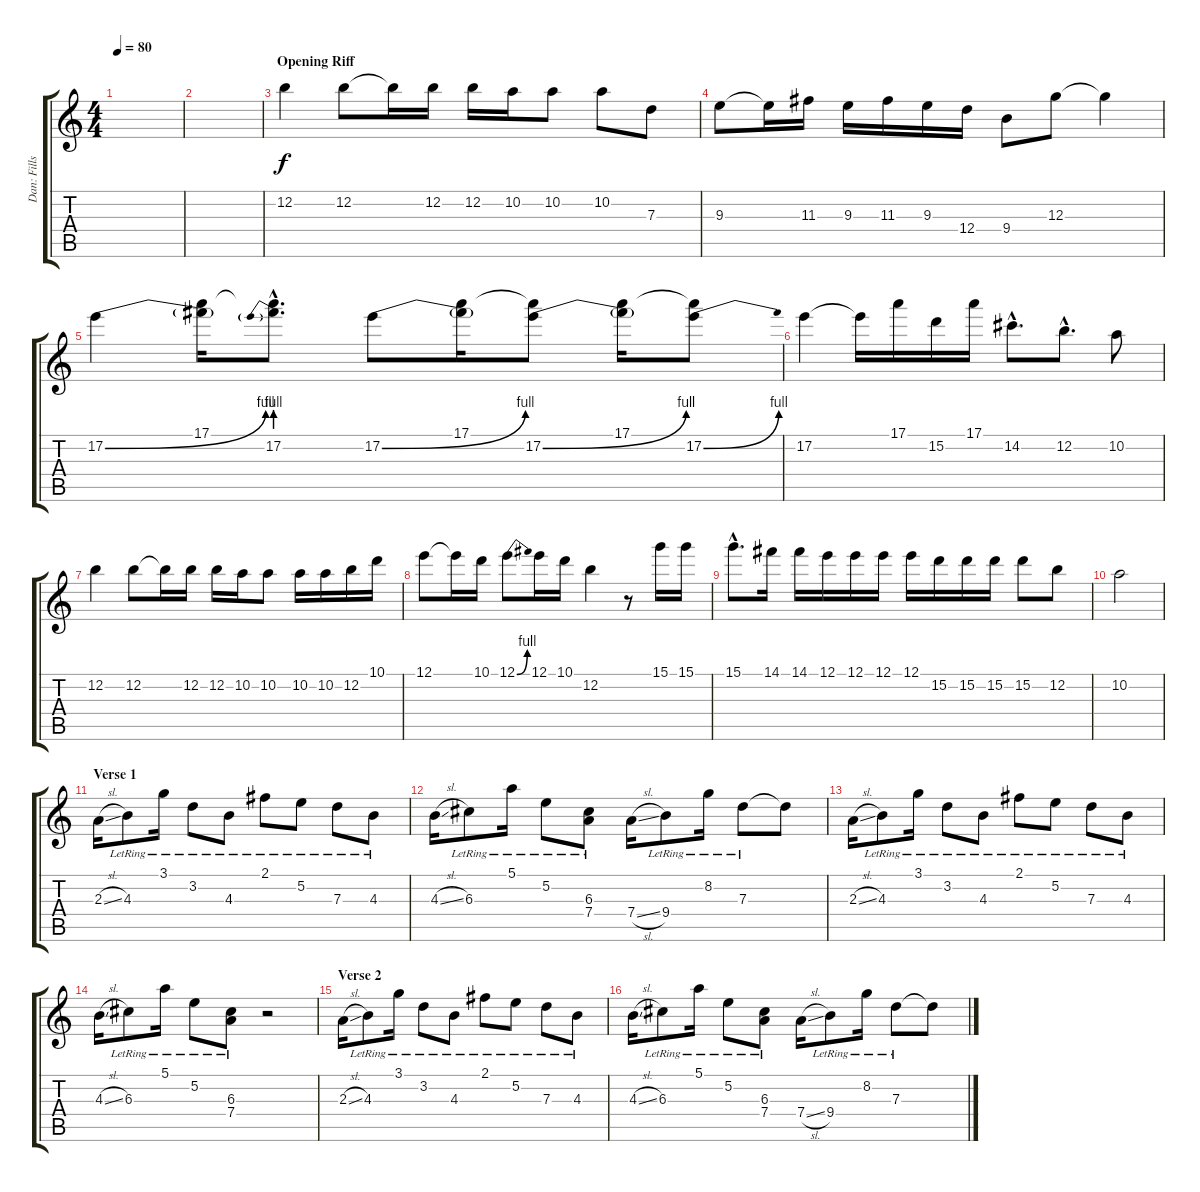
\track ("Dan: Fills, Solo, Rythm" "Dan: Fills") {instrument overdrivenguitar}
\staff {score tabs}
\tuning (E4 B3 G3 D3 A2 E2) {hide}
\ts (4 4)
\tempo 80
\clef g2
\ks c
|
|
\section ("" "Opening Riff")
12.2.4{volume 13 balance 16 instrument overdrivenguitar} 12.2.8 12.2{t}.16 12.2.16 12.2.16 10.2.16 10.2.8 10.2.8 7.3.8 |
9.3.8 9.3{t}.16 11.3.16 9.3.16 11.3.16 9.3.16 12.4.16 9.4.8 12.3.8 12.3{t}.4 |
17.2{be (bend 0 0 60 4)}.4 (17.1 17.2{t}).16 (17.1{hac t} 17.2{be (prebend 0 4 60 4) hac}).8{d} 17.2{be (bend 0 0 60 4)}.8 (17.1 17.2{t}).16 (17.1{t} 17.2{be (bend 0 0 60 4)}).8 (17.1 17.2{t}).16 (17.1{t} 17.2{be (bend 0 0 60 4)}).8 |
17.2.4 17.2{t}.16 17.1.16 15.2.16 17.1.16 14.2{hac}.8{d} 12.2{hac}.8{d} 10.2.8 |
12.2.4 12.2.8 12.2{t}.16 12.2.16 12.2.16 10.2.16 10.2.8 10.2.16 10.2.16 12.2.16 10.1.16 |
12.1.8 12.1{t}.16 10.1.16 12.1{be (bend 0 0 60 4)}.8 12.1.16 10.1.16 12.2.4 r.8 15.1.16{volume 13 balance 16 instrument distortionguitar} 15.1.16 |
15.1{hac}.8{d} 14.1.16 14.1.16 12.1.16 12.1.16 12.1.16 12.1.16 15.2.16 15.2.16 15.2.16 15.2.8 12.2.8 |
10.2.2 |
\section ("" "Verse 1")
2.3{sl}.16{volume 13 balance 8 instrument acousticguitarsteel} 4.3{lr}.8 3.1{lr}.16 3.2{lr}.8 4.3{lr}.8 2.1{lr}.8 5.2{lr}.8 7.3{lr}.8 4.3{lr}.8 |
4.3{sl}.16 6.3{lr}.8 5.1{lr}.16 5.2{lr}.8 (6.3{lr} 7.4{lr}).8 7.4{sl}.16 9.4{lr}.8 8.2{lr}.16 7.3{lr}.8 7.3{t}.8 |
2.3{sl}.16{volume 13 balance 8 instrument acousticguitarsteel} 4.3{lr}.8 3.1{lr}.16 3.2{lr}.8 4.3{lr}.8 2.1{lr}.8 5.2{lr}.8 7.3{lr}.8 4.3{lr}.8 |
4.3{sl}.16 6.3{lr}.8 5.1{lr}.16 5.2{lr}.8 (6.3{lr} 7.4{lr}).8 r.2 |
\section ("" "Verse 2")
2.3{sl}.16{volume 13 balance 8 instrument acousticguitarsteel} 4.3{lr}.8 3.1{lr}.16 3.2{lr}.8 4.3{lr}.8 2.1{lr}.8 5.2{lr}.8 7.3{lr}.8 4.3{lr}.8 |
4.3{sl}.16 6.3{lr}.8 5.1{lr}.16 5.2{lr}.8 (6.3{lr} 7.4{lr}).8 7.4{sl}.16 9.4{lr}.8 8.2{lr}.16 7.3{lr}.8 7.3{t}.8
